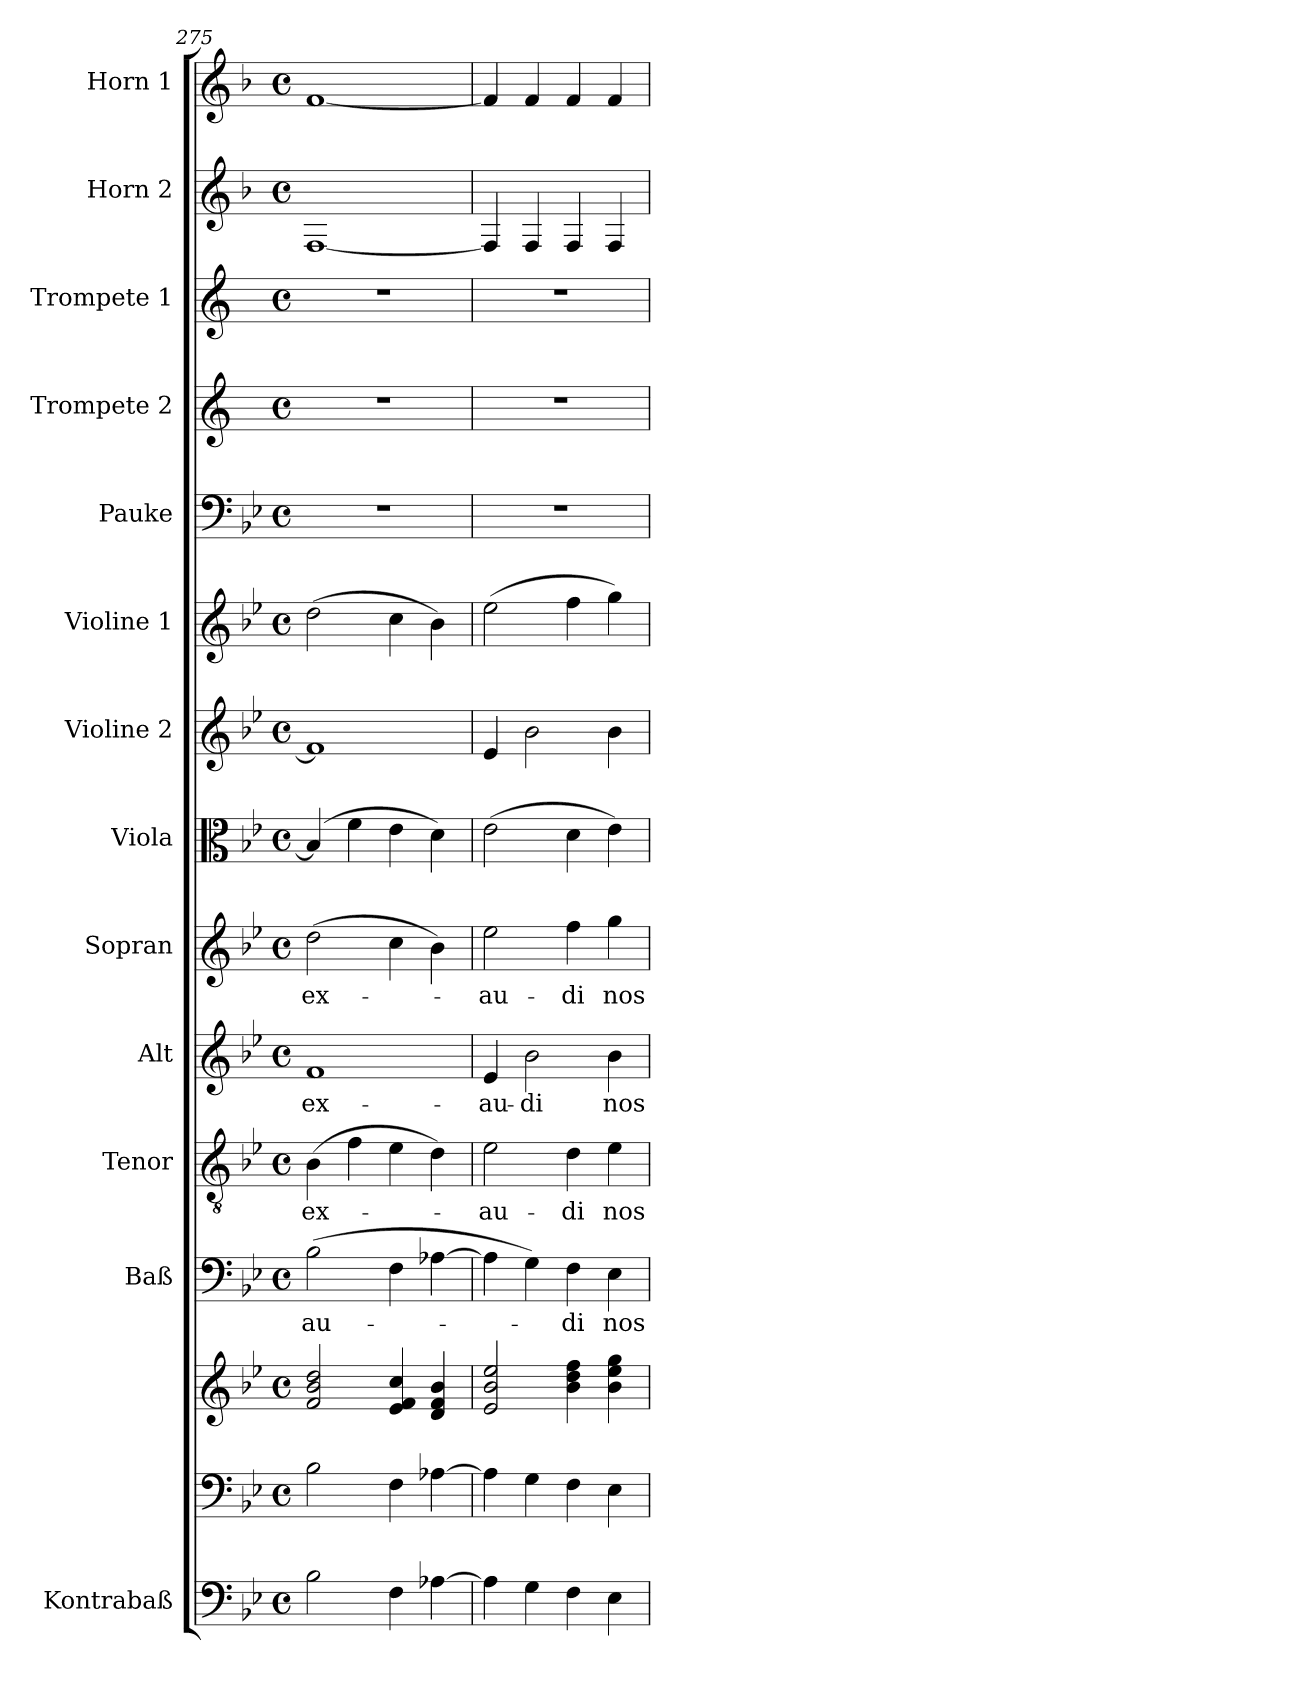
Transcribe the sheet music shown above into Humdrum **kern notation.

**kern	**kern	**kern	**kern	**text	**kern	**text	**kern	**text	**kern	**text	**kern	**kern	**kern	**kern	**kern	**kern	**kern	**kern
*part14	*part13	*part13	*part12	*part12	*part11	*part11	*part10	*part10	*part9	*part9	*part8	*part7	*part6	*part5	*part4	*part3	*part2	*part1
*staff15	*staff14	*staff13	*staff12	*staff12	*staff11	*staff11	*staff10	*staff10	*staff9	*staff9	*staff8	*staff7	*staff6	*staff5	*staff4	*staff3	*staff2	*staff1
*I"Kontrabaß	*	*	*I"Baß	*	*I"Tenor	*	*I"Alt	*	*I"Sopran	*	*I"Viola	*I"Violine 2	*I"Violine 1	*I"Pauke	*I"Trompete 2	*I"Trompete 1	*I"Horn 2	*I"Horn 1
*I'Kb.	*	*	*	*	*	*	*	*	*	*	*I'Vla.	*I'Vl. 2	*I'Vl. 1	*	*I'Tr. 2	*I'Tr. 1	*I'Hr. 2	*I'Hr. 1
*clefF4	*clefF4	*clefG2	*clefF4	*	*clefGv2	*	*clefG2	*	*clefG2	*	*clefC3	*clefG2	*clefG2	*clefF4	*clefG2	*clefG2	*clefG2	*clefG2
*ITrd7c12	*	*	*	*	*	*	*	*	*	*	*	*	*	*	*ITrd1c2	*ITrd1c2	*ITrd4c7	*ITrd4c7
*k[b-e-]	*k[b-e-]	*k[b-e-]	*k[b-e-]	*	*k[b-e-]	*	*k[b-e-]	*	*k[b-e-]	*	*k[b-e-]	*k[b-e-]	*k[b-e-]	*k[b-e-]	*k[b-e-]	*k[b-e-]	*k[b-e-]	*k[b-e-]
*B-:	*B-:	*B-:	*B-:	*	*B-:	*	*B-:	*	*B-:	*	*B-:	*B-:	*B-:	*B-:	*B-:	*B-:	*B-:	*B-:
*M4/4	*M4/4	*M4/4	*M4/4	*	*M4/4	*	*M4/4	*	*M4/4	*	*M4/4	*M4/4	*M4/4	*M4/4	*M4/4	*M4/4	*M4/4	*M4/4
*met(c)	*met(c)	*met(c)	*met(c)	*	*met(c)	*	*met(c)	*	*met(c)	*	*met(c)	*met(c)	*met(c)	*met(c)	*met(c)	*met(c)	*met(c)	*met(c)
=275	=275	=275	=275	=275	=275	=275	=275	=275	=275	=275	=275	=275	=275	=275	=275	=275	=275	=275
!	!	!	!	!LO:LY:b	!	!LO:LY:b	!	!LO:LY:b	!	!LO:LY:b	!	!	!	!	!	!	!	!
2BB-\	2B-\	2f/ 2b-/ 2dd/	(>2B-\	-au-	(>4B-\	ex-	1f	ex-	(>2dd\	ex-	(4B-/]	1f]	(>2dd\	1r	1r	1r	[1BB-	[1B-
.	.	.	.	.	4f\	.	.	.	.	.	4f\	.	.	.	.	.	.	.
4FF\	4F\	4e-/ 4f/ 4cc/	4F\	.	4e-\	.	.	.	4cc\	.	4e-\	.	4cc\	.	.	.	.	.
[4AA-X\	[4A-X\	4d/ 4f/ 4b-/	[4A-X\	.	4d\)	.	.	.	4b-\)	.	4d\)	.	4b-\)	.	.	.	.	.
!!LO:PB:g=z
=276	=276	=276	=276	=276	=276	=276	=276	=276	=276	=276	=276	=276	=276	=276	=276	=276	=276	=276
!	!	!	!	!	!	!LO:LY:b	!	!LO:LY:b	!	!LO:LY:b	!	!	!	!	!	!	!	!
4AA-\]	4A-\]	2e-/ 2b-/ 2ee-/	4A-\]	.	2e-\	-au-	4e-/	-au-	2ee-\	-au-	(>2e-\	4e-/	(>2ee-\	1r	1r	1r	4BB-/]	4B-/]
!	!	!	!	!	!	!	!	!LO:LY:b	!	!	!	!	!	!	!	!	!	!
4GG\	4G\	.	4G\)	.	.	.	2b-\	-di	.	.	.	2b-\	.	.	.	.	4BB-/	4B-/
!	!	!	!	!LO:LY:b	!	!LO:LY:b	!	!	!	!LO:LY:b	!	!	!	!	!	!	!	!
4FF\	4F\	4b-\ 4dd\ 4ff\	4F\	-di	4d\	-di	.	.	4ff\	-di	4d\	.	4ff\	.	.	.	4BB-/	4B-/
!	!	!	!	!LO:LY:b	!	!LO:LY:b	!	!LO:LY:b	!	!LO:LY:b	!	!	!	!	!	!	!	!
4EE-\	4E-\	4b-\ 4ee-\ 4gg\	4E-\	nos	4e-\	nos	4b-\	nos	4gg\	nos	4e-\)	4b-\	4gg\)	.	.	.	4BB-/	4B-/
=	=	=	=	=	=	=	=	=	=	=	=	=	=	=	=	=	=	=
*-	*-	*-	*-	*-	*-	*-	*-	*-	*-	*-	*-	*-	*-	*-	*-	*-	*-	*-
